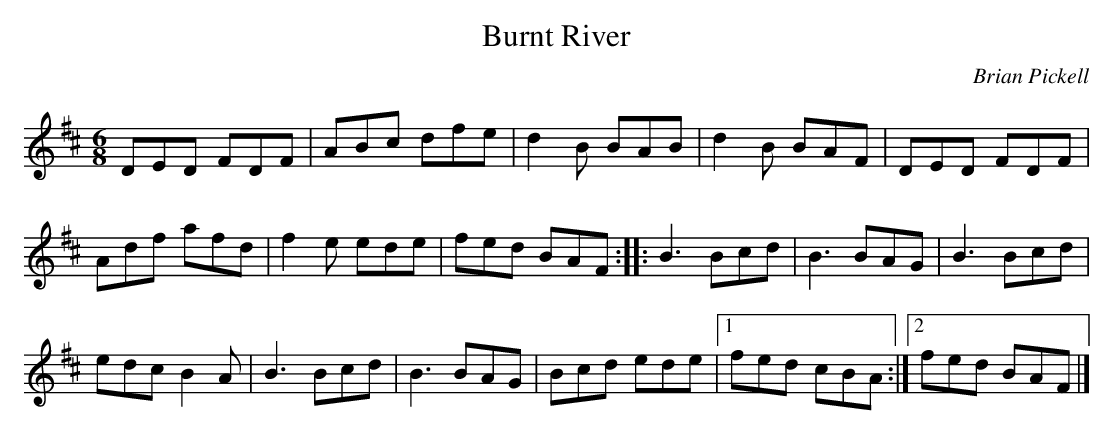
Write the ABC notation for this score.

X:1
T:Burnt River
C:Brian Pickell
M:6/8
L:1/8
K:D
DED FDF | ABc dfe | d2B BAB | d2B BAF | DED FDF |
Adf afd | f2e ede | fed BAF :: B3 Bcd | B3 BAG | B3 Bcd |
edc B2 A | B3 Bcd | B3 BAG | Bcd ede |1 fed cBA :|2 fed BAF |]
